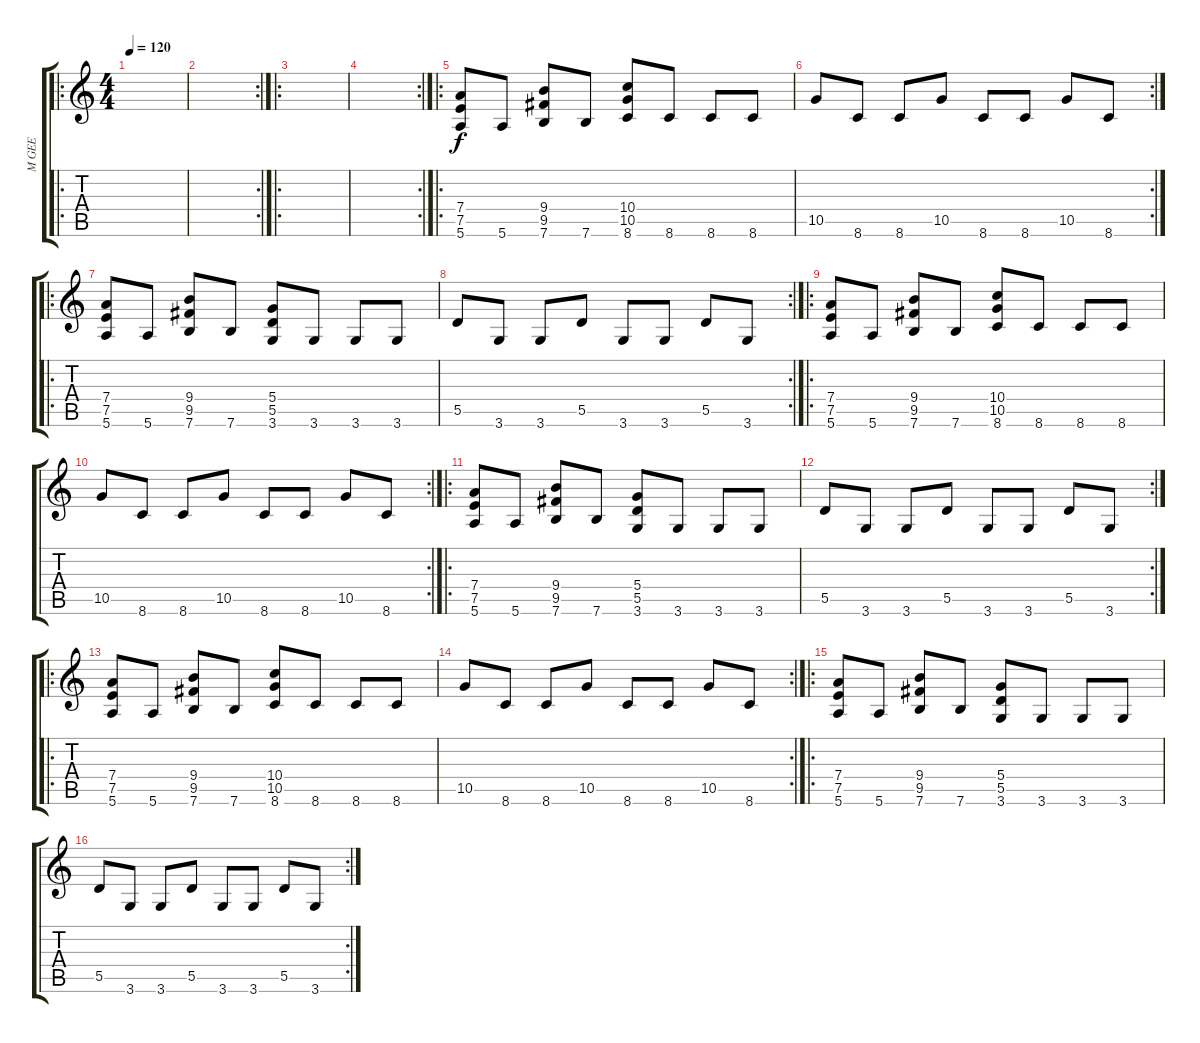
\track ("M GEE" "M GEE") {instrument distortionguitar}
\staff {score tabs}
\tuning (E4 B3 G3 D3 A2 E2) {hide}
\ro
\ts (4 4)
\tempo 120
\clef g2
\ks c
|
\rc 2
|
\ro
|
\rc 2
|
\ro
(7.4 7.5 5.6).8{dy f} 5.6.8 (9.4 9.5 7.6).8 7.6.8 (10.4 10.5 8.6).8 8.6.8 8.6.8 8.6.8 |
\rc 2
10.5.8 8.6.8 8.6.8 10.5.8 8.6.8 8.6.8 10.5.8 8.6.8 |
\ro
(7.4 7.5 5.6).8 5.6.8 (9.4 9.5 7.6).8 7.6.8 (5.4 5.5 3.6).8 3.6.8 3.6.8 3.6.8 |
\rc 2
5.5.8 3.6.8 3.6.8 5.5.8 3.6.8 3.6.8 5.5.8 3.6.8 |
\ro
(7.4 7.5 5.6).8 5.6.8 (9.4 9.5 7.6).8 7.6.8 (10.4 10.5 8.6).8 8.6.8 8.6.8 8.6.8 |
\rc 2
10.5.8 8.6.8 8.6.8 10.5.8 8.6.8 8.6.8 10.5.8 8.6.8 |
\ro
(7.4 7.5 5.6).8 5.6.8 (9.4 9.5 7.6).8 7.6.8 (5.4 5.5 3.6).8 3.6.8 3.6.8 3.6.8 |
\rc 2
5.5.8 3.6.8 3.6.8 5.5.8 3.6.8 3.6.8 5.5.8 3.6.8 |
\ro
(7.4 7.5 5.6).8 5.6.8 (9.4 9.5 7.6).8 7.6.8 (10.4 10.5 8.6).8 8.6.8 8.6.8 8.6.8 |
\rc 2
10.5.8 8.6.8 8.6.8 10.5.8 8.6.8 8.6.8 10.5.8 8.6.8 |
\ro
(7.4 7.5 5.6).8 5.6.8 (9.4 9.5 7.6).8 7.6.8 (5.4 5.5 3.6).8 3.6.8 3.6.8 3.6.8 |
\rc 2
5.5.8 3.6.8 3.6.8 5.5.8 3.6.8 3.6.8 5.5.8 3.6.8
